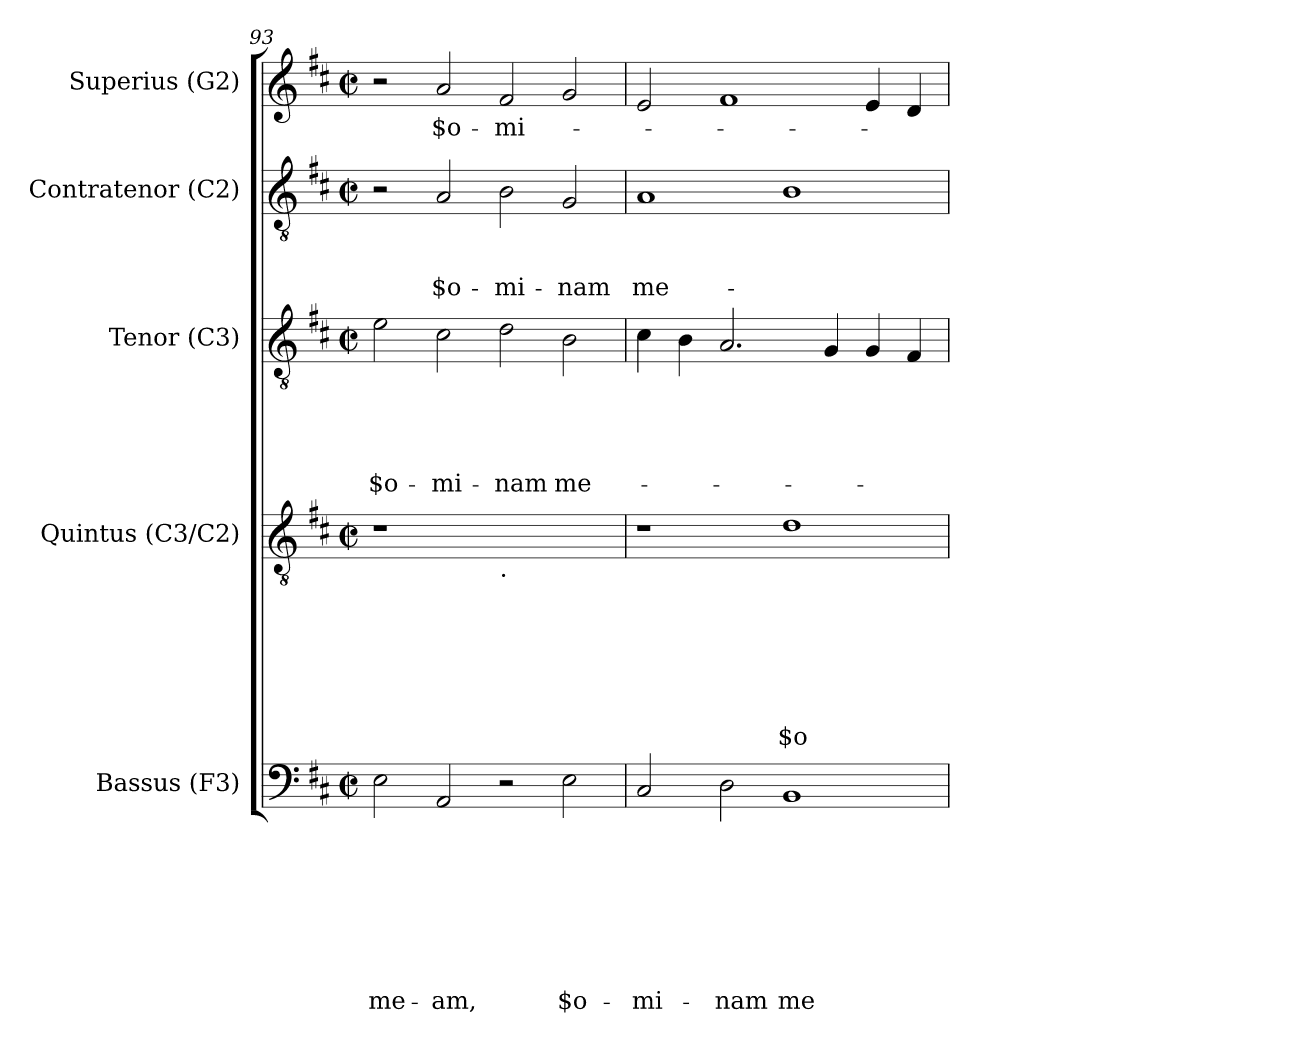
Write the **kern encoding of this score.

**kern	**text	**text	**text	**text	**text	**text	**text	**text	**kern	**text	**text	**text	**text	**text	**text	**text	**kern	**text	**text	**text	**text	**text	**kern	**text	**text	**text	**kern	**text
*part5	*part5	*part5	*part5	*part5	*part5	*part5	*part5	*part5	*part4	*part4	*part4	*part4	*part4	*part4	*part4	*part4	*part3	*part3	*part3	*part3	*part3	*part3	*part2	*part2	*part2	*part2	*part1	*part1
*staff5	*staff5	*staff5	*staff5	*staff5	*staff5	*staff5	*staff5	*staff5	*staff4	*staff4	*staff4	*staff4	*staff4	*staff4	*staff4	*staff4	*staff3	*staff3	*staff3	*staff3	*staff3	*staff3	*staff2	*staff2	*staff2	*staff2	*staff1	*staff1
*I"Bassus (F3)	*	*	*	*	*	*	*	*	*I"Quintus (C3/C2)	*	*	*	*	*	*	*	*I"Tenor (C3)	*	*	*	*	*	*I"Contratenor (C2)	*	*	*	*I"Superius (G2)	*
*I'B.	*	*	*	*	*	*	*	*	*I'Q.	*	*	*	*	*	*	*	*I'T.	*	*	*	*	*	*I'Ct.	*	*	*	*I'S.	*
*clefF4	*	*	*	*	*	*	*	*	*clefGv2	*	*	*	*	*	*	*	*clefGv2	*	*	*	*	*	*clefGv2	*	*	*	*clefG2	*
*k[f#c#]	*	*	*	*	*	*	*	*	*k[f#c#]	*	*	*	*	*	*	*	*k[f#c#]	*	*	*	*	*	*k[f#c#]	*	*	*	*k[f#c#]	*
*D:	*	*	*	*	*	*	*	*	*D:	*	*	*	*	*	*	*	*D:	*	*	*	*	*	*D:	*	*	*	*D:	*
*M2/2	*	*	*	*	*	*	*	*	*M2/2	*	*	*	*	*	*	*	*M2/2	*	*	*	*	*	*M2/2	*	*	*	*M2/2	*
*met(c|)	*	*	*	*	*	*	*	*	*met(c|)	*	*	*	*	*	*	*	*met(c|)	*	*	*	*	*	*met(c|)	*	*	*	*met(c|)	*
=93	=93	=93	=93	=93	=93	=93	=93	=93	=93	=93	=93	=93	=93	=93	=93	=93	=93	=93	=93	=93	=93	=93	=93	=93	=93	=93	=93	=93
!	!	!	!	!	!	!	!	!LO:LY:b	!	!	!	!	!	!	!	!	!	!	!	!	!	!LO:LY:b	!	!	!	!	!	!
2E\	.	.	.	.	.	.	.	me-	1r	.	.	.	.	.	.	.	2e\	.	.	.	.	$o-	2r	.	.	.	2r	.
!	!	!	!	!	!	!	!	!LO:LY:b	!	!	!	!	!	!	!	!	!	!	!	!	!	!LO:LY:b	!	!	!	!LO:LY:b	!	!LO:LY:b
2AA/	.	.	.	.	.	.	.	-am,	.	.	.	.	.	.	.	.	2c#\	.	.	.	.	-mi-	2A/	.	.	$o-	2a/	$o-
!	!	!	!	!	!	!	!	!	!LO:TX:b:t=.	!	!	!	!	!	!	!	!	!	!	!	!	!	!	!	!	!	!	!
!	!	!	!	!	!	!	!	!	!	!	!	!	!	!	!	!	!	!	!	!	!	!LO:LY:b	!	!	!	!LO:LY:b	!	!LO:LY:b
2r	.	.	.	.	.	.	.	.	1ryy	.	.	.	.	.	.	.	2d\	.	.	.	.	-nam	2B\	.	.	-mi-	2f#/	-mi-
!	!	!	!	!	!	!	!	!LO:LY:b	!	!	!	!	!	!	!	!	!	!	!	!	!	!LO:LY:b	!	!	!	!LO:LY:b	!	!
2E\	.	.	.	.	.	.	.	$o-	.	.	.	.	.	.	.	.	2B\	.	.	.	.	me-	2G/	.	.	-nam	2g/	.
=94	=94	=94	=94	=94	=94	=94	=94	=94	=94	=94	=94	=94	=94	=94	=94	=94	=94	=94	=94	=94	=94	=94	=94	=94	=94	=94	=94	=94
!	!	!	!	!	!	!	!	!LO:LY:b	!	!	!	!	!	!	!	!	!	!	!	!	!	!	!	!	!	!LO:LY:b	!	!
2C#/	.	.	.	.	.	.	.	-mi-	1r	.	.	.	.	.	.	.	4c#\	.	.	.	.	.	1A	.	.	me-	2e/	.
.	.	.	.	.	.	.	.	.	.	.	.	.	.	.	.	.	4B\	.	.	.	.	.	.	.	.	.	.	.
!	!	!	!	!	!	!	!	!LO:LY:b	!	!	!	!	!	!	!	!	!	!	!	!	!	!	!	!	!	!	!	!
2D\	.	.	.	.	.	.	.	-nam	.	.	.	.	.	.	.	.	2.A/	.	.	.	.	.	.	.	.	.	1f#	.
!	!	!	!	!	!	!	!	!LO:LY:b	!	!	!	!	!	!	!	!LO:LY:b	!	!	!	!	!	!	!	!	!	!	!	!
1BB	.	.	.	.	.	.	.	me-	1d	.	.	.	.	.	.	$o-	.	.	.	.	.	.	1B	.	.	.	.	.
.	.	.	.	.	.	.	.	.	.	.	.	.	.	.	.	.	4G/	.	.	.	.	.	.	.	.	.	.	.
.	.	.	.	.	.	.	.	.	.	.	.	.	.	.	.	.	4G/	.	.	.	.	.	.	.	.	.	4e/	.
.	.	.	.	.	.	.	.	.	.	.	.	.	.	.	.	.	4F#/	.	.	.	.	.	.	.	.	.	4d/	.
=	=	=	=	=	=	=	=	=	=	=	=	=	=	=	=	=	=	=	=	=	=	=	=	=	=	=	=	=
*-	*-	*-	*-	*-	*-	*-	*-	*-	*-	*-	*-	*-	*-	*-	*-	*-	*-	*-	*-	*-	*-	*-	*-	*-	*-	*-	*-	*-
